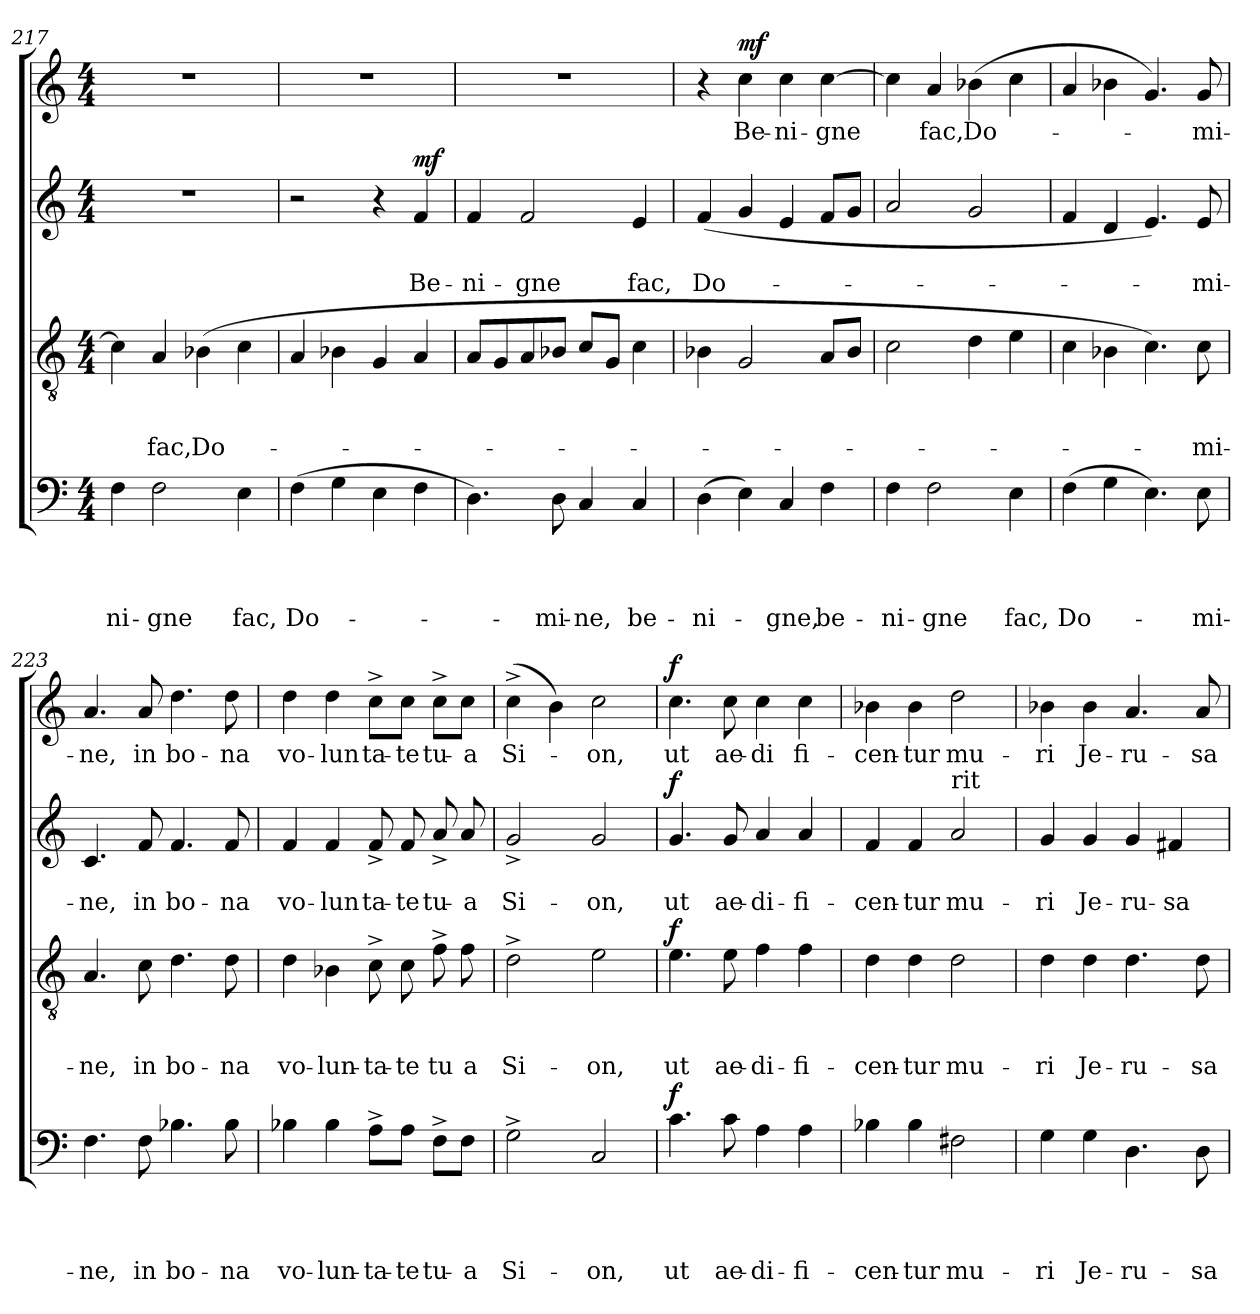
**kern	**text	**text	**text	**text	**dynam	**kern	**text	**text	**text	**dynam	**kern	**text	**text	**dynam	**kern	**text	**dynam
*part4	*part4	*part4	*part4	*part4	*part4	*part3	*part3	*part3	*part3	*part3	*part2	*part2	*part2	*part2	*part1	*part1	*part1
*staff4	*staff4	*staff4	*staff4	*staff4	*staff4	*staff3	*staff3	*staff3	*staff3	*staff3	*staff2	*staff2	*staff2	*staff2	*staff1	*staff1	*staff1
*clefF4	*	*	*	*	*	*clefGv2	*	*	*	*	*clefG2	*	*	*	*clefG2	*	*
*	*	*	*	*	*	*ITrd7c12	*	*	*	*	*	*	*	*	*	*	*
*k[]	*	*	*	*	*	*k[]	*	*	*	*	*k[]	*	*	*	*k[]	*	*
*C:	*	*	*	*	*	*C:	*	*	*	*	*C:	*	*	*	*C:	*	*
*M4/4	*	*	*	*	*	*M4/4	*	*	*	*	*M4/4	*	*	*	*M4/4	*	*
=217	=217	=217	=217	=217	=217	=217	=217	=217	=217	=217	=217	=217	=217	=217	=217	=217	=217
!	!	!	!	!LO:LY:b	!	!	!	!	!	!	!	!	!	!	!	!	!
4F\	.	.	.	-ni-	.	4C\]	.	.	.	.	1r	.	.	.	1r	.	.
!	!	!	!	!LO:LY:b	!	!	!	!	!LO:LY:b	!	!	!	!	!	!	!	!
2F\	.	.	.	-gne	.	4AA/	.	.	fac,	.	.	.	.	.	.	.	.
!	!	!	!	!	!	!	!	!	!LO:LY:b	!	!	!	!	!	!	!	!
.	.	.	.	.	.	(>4BB-X\	.	.	Do-	.	.	.	.	.	.	.	.
!	!	!	!	!LO:LY:b	!	!	!	!	!	!	!	!	!	!	!	!	!
4E\	.	.	.	fac,	.	4C\	.	.	.	.	.	.	.	.	.	.	.
=218	=218	=218	=218	=218	=218	=218	=218	=218	=218	=218	=218	=218	=218	=218	=218	=218	=218
!	!	!	!	!LO:LY:b	!	!	!	!	!	!	!	!	!	!	!	!	!
(>4F\	.	.	.	Do-	.	4AA/	.	.	.	.	2r	.	.	.	1r	.	.
4G\	.	.	.	.	.	4BB-X\	.	.	.	.	.	.	.	.	.	.	.
4E\	.	.	.	.	.	4GG/	.	.	.	.	4r	.	.	.	.	.	.
!	!	!	!	!	!	!	!	!	!	!	!	!	!LO:LY:b	!LO:DY:a	!	!	!
4F\	.	.	.	.	.	4AA/	.	.	.	.	4f/	.	Be-	mf	.	.	.
=219	=219	=219	=219	=219	=219	=219	=219	=219	=219	=219	=219	=219	=219	=219	=219	=219	=219
!	!	!	!	!	!	!	!	!	!	!	!	!	!LO:LY:b	!	!	!	!
4.D\)	.	.	.	.	.	8AA/L	.	.	.	.	4f/	.	-ni-	.	1r	.	.
.	.	.	.	.	.	8GG/	.	.	.	.	.	.	.	.	.	.	.
!	!	!	!	!	!	!	!	!	!	!	!	!	!LO:LY:b	!	!	!	!
.	.	.	.	.	.	8AA/	.	.	.	.	2f/	.	-gne	.	.	.	.
!	!	!	!	!LO:LY:b	!	!	!	!	!	!	!	!	!	!	!	!	!
8D\	.	.	.	-mi-	.	8BB-X/J	.	.	.	.	.	.	.	.	.	.	.
!	!	!	!	!LO:LY:b	!	!	!	!	!	!	!	!	!	!	!	!	!
4C/	.	.	.	-ne,	.	8C/L	.	.	.	.	.	.	.	.	.	.	.
.	.	.	.	.	.	8GG/J	.	.	.	.	.	.	.	.	.	.	.
!	!	!	!	!LO:LY:b	!	!	!	!	!	!	!	!	!LO:LY:b	!	!	!	!
4C/	.	.	.	be-	.	4C\	.	.	.	.	4e/	.	fac,	.	.	.	.
=220	=220	=220	=220	=220	=220	=220	=220	=220	=220	=220	=220	=220	=220	=220	=220	=220	=220
!	!	!	!	!LO:LY:b	!	!	!	!	!	!	!	!	!LO:LY:b	!	!	!	!
(>4D\	.	.	.	-ni-	.	4BB-X\	.	.	.	.	(>4f/	.	Do-	.	4r	.	.
!	!	!	!	!	!	!	!	!	!	!	!	!	!	!	!	!LO:LY:b	!LO:DY:a
4E\)	.	.	.	.	.	2GG/	.	.	.	.	4g/	.	.	.	4cc\	Be-	mf
!	!	!	!	!LO:LY:b	!	!	!	!	!	!	!	!	!	!	!	!LO:LY:b	!
4C/	.	.	.	-gne,	.	.	.	.	.	.	4e/	.	.	.	4cc\	-ni-	.
!	!	!	!	!LO:LY:b	!	!	!	!	!	!	!	!	!	!	!	!LO:LY:b	!
4F\	.	.	.	be-	.	8AA/L	.	.	.	.	8f/L	.	.	.	[>4cc\	-gne	.
.	.	.	.	.	.	8BB-/J	.	.	.	.	8g/J	.	.	.	.	.	.
=221	=221	=221	=221	=221	=221	=221	=221	=221	=221	=221	=221	=221	=221	=221	=221	=221	=221
!	!	!	!	!LO:LY:b	!	!	!	!	!	!	!	!	!	!	!	!	!
4F\	.	.	.	-ni-	.	2C\	.	.	.	.	2a/	.	.	.	4cc\]	.	.
!	!	!	!	!LO:LY:b	!	!	!	!	!	!	!	!	!	!	!	!LO:LY:b	!
2F\	.	.	.	-gne	.	.	.	.	.	.	.	.	.	.	4a/	fac,	.
!	!	!	!	!	!	!	!	!	!	!	!	!	!	!	!	!LO:LY:b	!
.	.	.	.	.	.	4D\	.	.	.	.	2g/	.	.	.	(>4b-X\	Do-	.
!	!	!	!	!LO:LY:b	!	!	!	!	!	!	!	!	!	!	!	!	!
4E\	.	.	.	fac,	.	4E\	.	.	.	.	.	.	.	.	4cc\	.	.
!!LO:LB:g=z
=222	=222	=222	=222	=222	=222	=222	=222	=222	=222	=222	=222	=222	=222	=222	=222	=222	=222
!	!	!	!	!LO:LY:b	!	!	!	!	!	!	!	!	!	!	!	!	!
(>4F\	.	.	.	Do-	.	4C\	.	.	.	.	4f/	.	.	.	4a/	.	.
4G\	.	.	.	.	.	4BB-X\	.	.	.	.	4d/	.	.	.	4b-X\	.	.
4.E\)	.	.	.	.	.	4.C\)	.	.	.	.	4.e/)	.	.	.	4.g/)	.	.
!	!	!	!	!LO:LY:b	!	!	!	!	!LO:LY:b	!	!	!	!LO:LY:b	!	!	!LO:LY:b	!
8E\	.	.	.	-mi-	.	8C\	.	.	-mi-	.	8e/	.	-mi-	.	8g/	-mi-	.
=223	=223	=223	=223	=223	=223	=223	=223	=223	=223	=223	=223	=223	=223	=223	=223	=223	=223
!	!	!	!	!LO:LY:b	!	!	!	!	!LO:LY:b	!	!	!	!LO:LY:b	!	!	!LO:LY:b	!
4.F\	.	.	.	-ne,	.	4.AA/	.	.	-ne,	.	4.c/	.	-ne,	.	4.a/	-ne,	.
!	!	!	!	!LO:LY:b	!	!	!	!	!LO:LY:b	!	!	!	!LO:LY:b	!	!	!LO:LY:b	!
8F\	.	.	.	in	.	8C\	.	.	in	.	8f/	.	in	.	8a/	in	.
!	!	!	!	!LO:LY:b	!	!	!	!	!LO:LY:b	!	!	!	!LO:LY:b	!	!	!LO:LY:b	!
4.B-X\	.	.	.	bo-	.	4.D\	.	.	bo-	.	4.f/	.	bo-	.	4.dd\	bo-	.
!	!	!	!	!LO:LY:b	!	!	!	!	!LO:LY:b	!	!	!	!LO:LY:b	!	!	!LO:LY:b	!
8B-\	.	.	.	-na	.	8D\	.	.	-na	.	8f/	.	-na	.	8dd\	-na	.
=224	=224	=224	=224	=224	=224	=224	=224	=224	=224	=224	=224	=224	=224	=224	=224	=224	=224
!	!	!	!	!LO:LY:b	!	!	!	!	!LO:LY:b	!	!	!	!LO:LY:b	!	!	!LO:LY:b	!
4B-X\	.	.	.	vo-	.	4D\	.	.	vo-	.	4f/	.	vo-	.	4dd\	vo-	.
!	!	!	!	!LO:LY:b	!	!	!	!	!LO:LY:b	!	!	!	!LO:LY:b	!	!	!LO:LY:b	!
4B-\	.	.	.	-lun-	.	4BB-X\	.	.	-lun-	.	4f/	.	-lun	.	4dd\	-lun	.
!	!	!	!	!LO:LY:b	!	!	!	!	!LO:LY:b	!	!	!	!LO:LY:b	!	!	!LO:LY:b	!
8A^>\L	.	.	.	-ta-	.	8C^>\	.	.	-ta-	.	8f^</	.	ta-	.	8cc^>\L	ta-	.
!	!	!	!	!LO:LY:b	!	!	!	!	!LO:LY:b	!	!	!	!LO:LY:b	!	!	!LO:LY:b	!
8A\J	.	.	.	-te	.	8C\	.	.	-te	.	8f/	.	-te	.	8cc\J	-te	.
!	!	!	!	!LO:LY:b	!	!	!	!	!LO:LY:b	!	!	!	!LO:LY:b	!	!	!LO:LY:b	!
8F^>\L	.	.	.	tu-	.	8F^>\	.	.	tu	.	8a^</	.	tu-	.	8cc^>\L	tu-	.
!	!	!	!	!LO:LY:b	!	!	!	!	!LO:LY:b	!	!	!	!LO:LY:b	!	!	!LO:LY:b	!
8F\J	.	.	.	-a	.	8F\	.	.	a	.	8a/	.	-a	.	8cc\J	-a	.
=225	=225	=225	=225	=225	=225	=225	=225	=225	=225	=225	=225	=225	=225	=225	=225	=225	=225
!	!	!	!	!LO:LY:b	!	!	!	!	!LO:LY:b	!	!	!	!LO:LY:b	!	!	!LO:LY:b	!
2G^>\	.	.	.	Si-	.	2D^>\	.	.	Si-	.	2g^</	.	Si-	.	(>4cc^>\	Si-	.
.	.	.	.	.	.	.	.	.	.	.	.	.	.	.	4b\)	.	.
!	!	!	!	!LO:LY:b	!	!	!	!	!LO:LY:b	!	!	!	!LO:LY:b	!	!	!LO:LY:b	!
2C/	.	.	.	-on,	.	2E\	.	.	-on,	.	2g/	.	-on,	.	2cc\	-on,	.
=226	=226	=226	=226	=226	=226	=226	=226	=226	=226	=226	=226	=226	=226	=226	=226	=226	=226
!	!	!	!	!LO:LY:b	!LO:DY:a	!	!	!	!LO:LY:b	!LO:DY:a	!	!	!LO:LY:b	!LO:DY:a	!	!LO:LY:b	!LO:DY:a
4.c\	.	.	.	ut	f	4.E\	.	.	ut	f	4.g/	.	ut	f	4.cc\	ut	f
!	!	!	!	!LO:LY:b	!	!	!	!	!LO:LY:b	!	!	!	!LO:LY:b	!	!	!LO:LY:b	!
8c\	.	.	.	ae-	.	8E\	.	.	ae-	.	8g/	.	ae-	.	8cc\	ae-	.
!	!	!	!	!LO:LY:b	!	!	!	!	!LO:LY:b	!	!	!	!LO:LY:b	!	!	!LO:LY:b	!
4A\	.	.	.	-di-	.	4F\	.	.	-di-	.	4a/	.	-di-	.	4cc\	-di	.
!	!	!	!	!LO:LY:b	!	!	!	!	!LO:LY:b	!	!	!	!LO:LY:b	!	!	!LO:LY:b	!
4A\	.	.	.	-fi-	.	4F\	.	.	-fi-	.	4a/	.	-fi-	.	4cc\	fi-	.
=227	=227	=227	=227	=227	=227	=227	=227	=227	=227	=227	=227	=227	=227	=227	=227	=227	=227
!	!	!	!	!LO:LY:b	!	!	!	!	!LO:LY:b	!	!	!	!LO:LY:b	!	!	!LO:LY:b	!
4B-X\	.	.	.	-cen-	.	4D\	.	.	-cen-	.	4f/	.	-cen-	.	4b-X\	-cen-	.
!	!	!	!	!LO:LY:b	!	!	!	!	!LO:LY:b	!	!	!	!LO:LY:b	!	!	!LO:LY:b	!
4B-\	.	.	.	-tur	.	4D\	.	.	-tur	.	4f/	.	-tur	.	4b-\	-tur	.
!	!	!	!	!	!	!	!	!	!	!	!LO:TX:a:t=rit	!	!	!	!	!	!
!	!	!	!	!LO:LY:b	!	!	!	!	!LO:LY:b	!	!	!	!LO:LY:b	!	!	!LO:LY:b	!
2F#X\	.	.	.	mu-	.	2D\	.	.	mu-	.	2a/	.	mu-	.	2dd\	mu-	.
!!LO:LB:g=z
=228	=228	=228	=228	=228	=228	=228	=228	=228	=228	=228	=228	=228	=228	=228	=228	=228	=228
!	!	!	!	!LO:LY:b	!	!	!	!	!LO:LY:b	!	!	!	!LO:LY:b	!	!	!LO:LY:b	!
4G\	.	.	.	-ri	.	4D\	.	.	-ri	.	4g/	.	-ri	.	4b-X\	-ri	.
!	!	!	!	!LO:LY:b	!	!	!	!	!LO:LY:b	!	!	!	!LO:LY:b	!	!	!LO:LY:b	!
4G\	.	.	.	Je-	.	4D\	.	.	Je-	.	4g/	.	Je-	.	4b-\	Je-	.
!	!	!	!	!LO:LY:b	!	!	!	!	!LO:LY:b	!	!	!	!LO:LY:b	!	!	!LO:LY:b	!
4.D\	.	.	.	-ru-	.	4.D\	.	.	-ru-	.	4g/	.	-ru-	.	4.a/	-ru-	.
!	!	!	!	!	!	!	!	!	!	!	!	!	!LO:LY:b	!	!	!	!
.	.	.	.	.	.	.	.	.	.	.	4f#X/	.	-sa-	.	.	.	.
!	!	!	!	!LO:LY:b	!	!	!	!	!LO:LY:b	!	!	!	!	!	!	!LO:LY:b	!
8D\	.	.	.	-sa-	.	8D\	.	.	-sa-	.	.	.	.	.	8a/	-sa-	.
=	=	=	=	=	=	=	=	=	=	=	=	=	=	=	=	=	=
*-	*-	*-	*-	*-	*-	*-	*-	*-	*-	*-	*-	*-	*-	*-	*-	*-	*-
